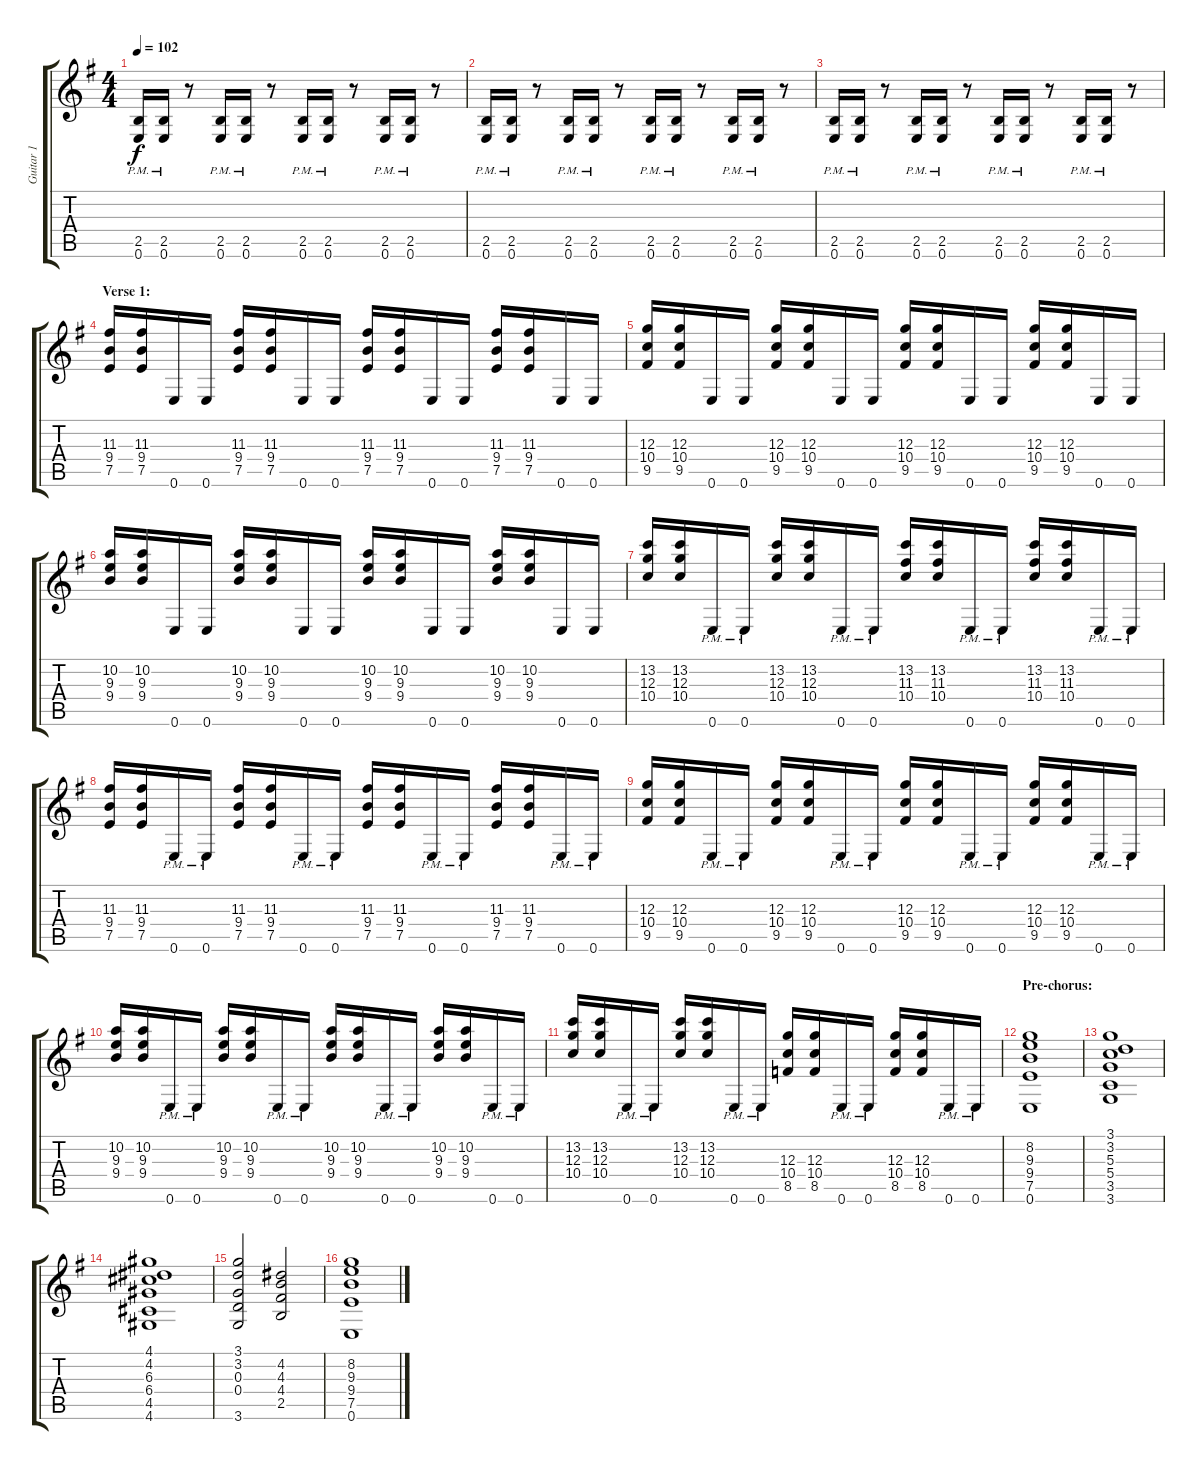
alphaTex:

\track ("Guitar 1" "Guitar 1") {instrument overdrivenguitar}
\staff {score tabs}
\tuning (E4 B3 G3 D3 A2 E2) {hide}
\ts (4 4)
\tempo 102
\clef g2
\ks eminor
(2.5{pm} 0.6{pm}).16{dy f volume 12} (2.5{pm} 0.6{pm}).16 r.8 (2.5{pm} 0.6{pm}).16 (2.5{pm} 0.6{pm}).16 r.8 (2.5{pm} 0.6{pm}).16 (2.5{pm} 0.6{pm}).16 r.8 (2.5{pm} 0.6{pm}).16 (2.5{pm} 0.6{pm}).16 r.8 |
(2.5{pm} 0.6{pm}).16 (2.5{pm} 0.6{pm}).16 r.8 (2.5{pm} 0.6{pm}).16 (2.5{pm} 0.6{pm}).16 r.8 (2.5{pm} 0.6{pm}).16 (2.5{pm} 0.6{pm}).16 r.8 (2.5{pm} 0.6{pm}).16 (2.5{pm} 0.6{pm}).16 r.8 |
(2.5{pm} 0.6{pm}).16 (2.5{pm} 0.6{pm}).16 r.8 (2.5{pm} 0.6{pm}).16 (2.5{pm} 0.6{pm}).16 r.8 (2.5{pm} 0.6{pm}).16 (2.5{pm} 0.6{pm}).16 r.8 (2.5{pm} 0.6{pm}).16 (2.5{pm} 0.6{pm}).16 r.8 |
\section ("" "Verse 1:")
(11.3 9.4 7.5).16 (11.3 9.4 7.5).16 0.6.16 0.6.16 (11.3 9.4 7.5).16 (11.3 9.4 7.5).16 0.6.16 0.6.16 (11.3 9.4 7.5).16 (11.3 9.4 7.5).16 0.6.16 0.6.16 (11.3 9.4 7.5).16 (11.3 9.4 7.5).16 0.6.16 0.6.16 |
(12.3 10.4 9.5).16 (12.3 10.4 9.5).16 0.6.16 0.6.16 (12.3 10.4 9.5).16 (12.3 10.4 9.5).16 0.6.16 0.6.16 (12.3 10.4 9.5).16 (12.3 10.4 9.5).16 0.6.16 0.6.16 (12.3 10.4 9.5).16 (12.3 10.4 9.5).16 0.6.16 0.6.16 |
(10.2 9.3 9.4).16 (10.2 9.3 9.4).16 0.6.16 0.6.16 (10.2 9.3 9.4).16 (10.2 9.3 9.4).16 0.6.16 0.6.16 (10.2 9.3 9.4).16 (10.2 9.3 9.4).16 0.6.16 0.6.16 (10.2 9.3 9.4).16 (10.2 9.3 9.4).16 0.6.16 0.6.16 |
(13.2 12.3 10.4).16 (13.2 12.3 10.4).16 0.6{pm}.16 0.6{pm}.16 (13.2 12.3 10.4).16 (13.2 12.3 10.4).16 0.6{pm}.16 0.6{pm}.16 (13.2 11.3 10.4).16 (13.2 11.3 10.4).16 0.6{pm}.16 0.6{pm}.16 (13.2 11.3 10.4).16 (13.2 11.3 10.4).16 0.6{pm}.16 0.6{pm}.16 |
(11.3 9.4 7.5).16 (11.3 9.4 7.5).16 0.6{pm}.16 0.6{pm}.16 (11.3 9.4 7.5).16 (11.3 9.4 7.5).16 0.6{pm}.16 0.6{pm}.16 (11.3 9.4 7.5).16 (11.3 9.4 7.5).16 0.6{pm}.16 0.6{pm}.16 (11.3 9.4 7.5).16 (11.3 9.4 7.5).16 0.6{pm}.16 0.6{pm}.16 |
(12.3 10.4 9.5).16 (12.3 10.4 9.5).16 0.6{pm}.16 0.6{pm}.16 (12.3 10.4 9.5).16 (12.3 10.4 9.5).16 0.6{pm}.16 0.6{pm}.16 (12.3 10.4 9.5).16 (12.3 10.4 9.5).16 0.6{pm}.16 0.6{pm}.16 (12.3 10.4 9.5).16 (12.3 10.4 9.5).16 0.6{pm}.16 0.6{pm}.16 |
(10.2 9.3 9.4).16 (10.2 9.3 9.4).16 0.6{pm}.16 0.6{pm}.16 (10.2 9.3 9.4).16 (10.2 9.3 9.4).16 0.6{pm}.16 0.6{pm}.16 (10.2 9.3 9.4).16 (10.2 9.3 9.4).16 0.6{pm}.16 0.6{pm}.16 (10.2 9.3 9.4).16 (10.2 9.3 9.4).16 0.6{pm}.16 0.6{pm}.16 |
(13.2 12.3 10.4).16 (13.2 12.3 10.4).16 0.6{pm}.16 0.6{pm}.16 (13.2 12.3 10.4).16 (13.2 12.3 10.4).16 0.6{pm}.16 0.6{pm}.16 (12.3 10.4 8.5).16 (12.3 10.4 8.5).16 0.6{pm}.16 0.6{pm}.16 (12.3 10.4 8.5).16 (12.3 10.4 8.5).16 0.6{pm}.16 0.6{pm}.16 |
\section ("" "Pre-chorus:")
(8.2 9.3 9.4 7.5 0.6).1{volume 10} |
(3.1 3.2 5.3 5.4 3.5 3.6).1 |
(4.1 4.2 6.3 6.4 4.5 4.6).1 |
(3.1 3.2 0.3 0.4 3.6).2 (4.2 4.3 4.4 2.5).2 |
(8.2 9.3 9.4 7.5 0.6).1
